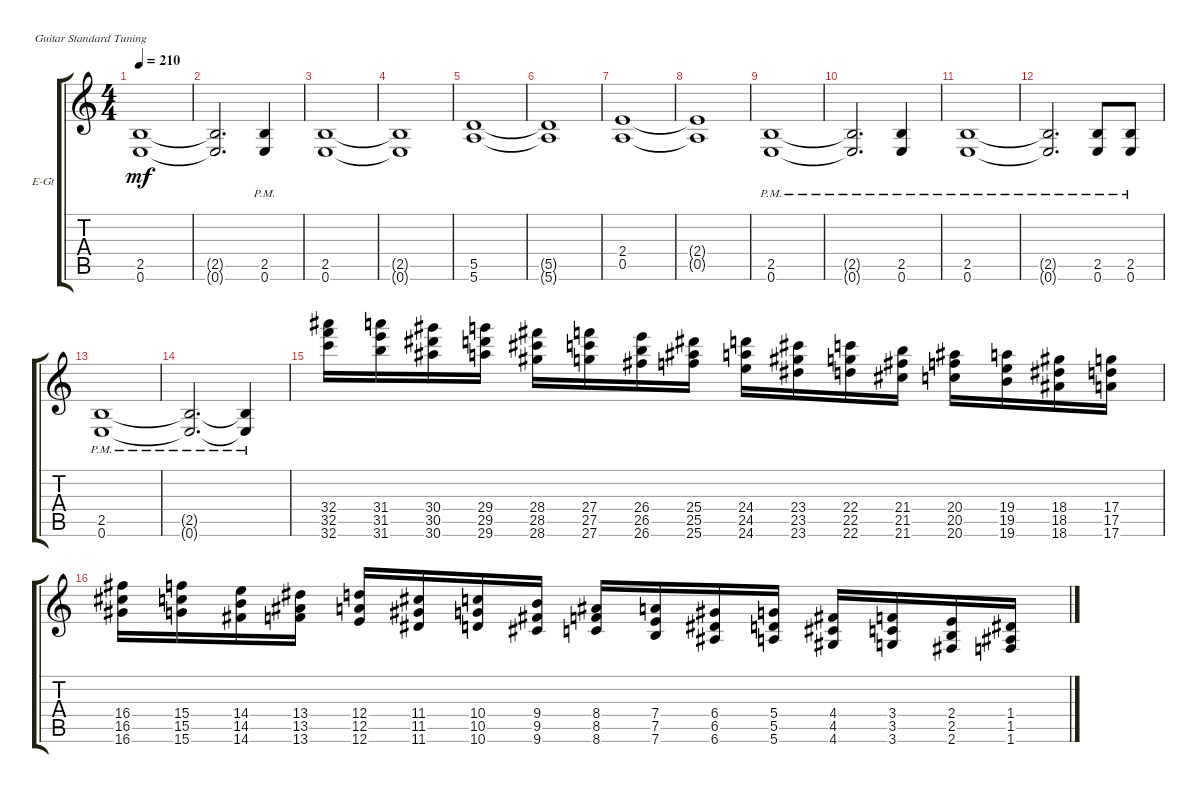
\bracketExtendMode groupsimilarinstruments
\firstSystemTrackNameOrientation horizontal
\otherSystemsTrackNameOrientation horizontal
\track ("right" "E-Gt") {instrument distortionguitar}
\staff {score tabs}
\tuning (E4 B3 G3 D3 A2 E2)
\ts (4 4)
\tempo 210
\clef g2
\ks c
(0.6 2.5).1{dy mf} |
(0.6{t} 2.5{t}).2{d} (0.6{pm} 2.5{pm}).4 |
(0.6 2.5).1 |
(0.6{t} 2.5{t}).1 |
(5.5 5.6).1 |
(5.5{t} 5.6{t}).1 |
(0.5 2.4).1 |
(2.4{t} 0.5{t}).1 |
(0.6{pm} 2.5{pm}).1 |
(0.6{pm t} 2.5{pm t}).2{d} (2.5{pm} 0.6{pm}).4 |
(0.6{pm} 2.5{pm}).1 |
(2.5{pm t} 0.6{pm t}).2{d} (0.6{pm} 2.5{pm}).8 (0.6{pm} 2.5{pm}).8 |
(0.6{pm} 2.5{pm}).1 |
(0.6{pm t} 2.5{pm t}).2{d} (2.5{pm t} 0.6{pm t}).4 |
(32.6 32.5 32.4).16 (31.6 31.5 31.4).16 (30.6 30.5 30.4).16 (29.6 29.5 29.4).16 (28.6 28.5 28.4).16 (27.6 27.5 27.4).16 (26.6 26.5 26.4).16 (25.6 25.5 25.4).16 (24.6 24.5 24.4).16 (23.6 23.5 23.4).16 (22.6 22.5 22.4).16 (21.6 21.5 21.4).16 (20.6 20.5 20.4).16 (19.6 19.5 19.4).16 (18.6 18.5 18.4).16 (17.6 17.5 17.4).16 |
(16.6 16.5 16.4).16 (15.6 15.5 15.4).16 (14.6 14.5 14.4).16 (13.6 13.5 13.4).16 (12.6 12.5 12.4).16 (11.6 11.5 11.4).16 (10.6 10.5 10.4).16 (9.6 9.5 9.4).16 (8.6 8.5 8.4).16 (7.6 7.5 7.4).16 (6.6 6.5 6.4).16 (5.6 5.5 5.4).16 (4.6 4.5 4.4).16 (3.6 3.5 3.4).16 (2.6 2.5 2.4).16 (1.6 1.5 1.4).16
